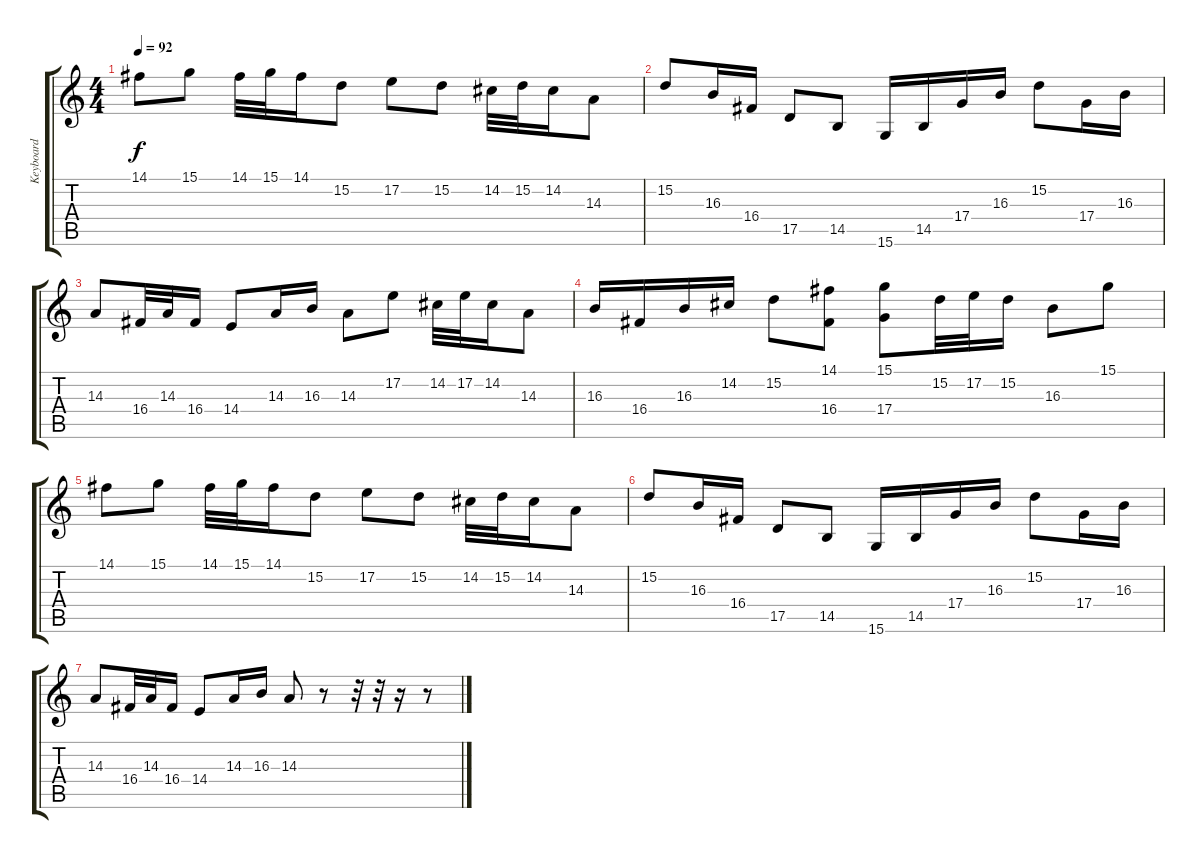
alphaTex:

\track ("Keyboard" "Keyboard") {instrument drawbarorgan}
\staff {score tabs}
\tuning (E4 B3 G3 D3 A2 E2) {hide}
\ts (4 4)
\tempo 92
\clef g2
\ks c
14.1.8{dy f} 15.1.8 14.1.32 15.1.32 14.1.16 15.2.8 17.2.8 15.2.8 14.2.32 15.2.32 14.2.16 14.3.8 |
15.2.8 16.3.16 16.4.16 17.5.8 14.5.8 15.6.16 14.5.16 17.4.16 16.3.16 15.2.8 17.4.16 16.3.16 |
14.3.8 16.4.32 14.3.32 16.4.16 14.4.8 14.3.16 16.3.16 14.3.8 17.2.8 14.2.32 17.2.32 14.2.16 14.3.8 |
16.3.16 16.4.16 16.3.16 14.2.16 15.2.8 (14.1 16.4).8 (15.1 17.4).8 15.2.32 17.2.32 15.2.16 16.3.8 15.1.8 |
14.1.8 15.1.8 14.1.32 15.1.32 14.1.16 15.2.8 17.2.8 15.2.8 14.2.32 15.2.32 14.2.16 14.3.8 |
15.2.8 16.3.16 16.4.16 17.5.8 14.5.8 15.6.16 14.5.16 17.4.16 16.3.16 15.2.8 17.4.16 16.3.16 |
14.3.8 16.4.32 14.3.32 16.4.16 14.4.8 14.3.16 16.3.16 14.3.8 r.8 r.32 r.32 r.16 r.8
